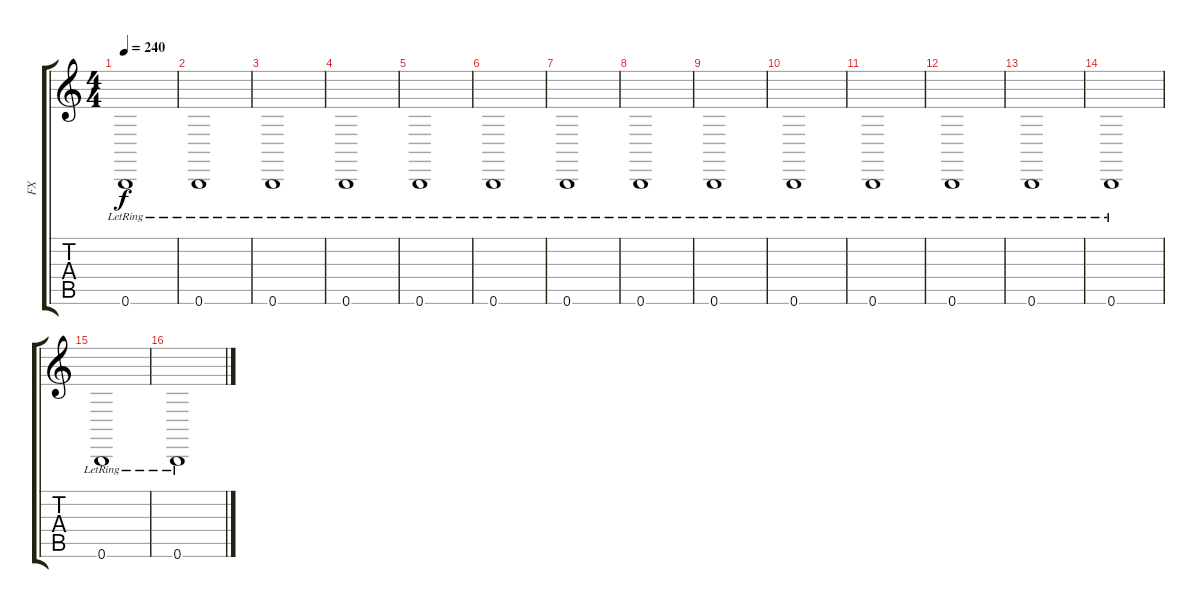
\track ("FX" "FX") {instrument seashore}
\staff {score tabs}
\tuning (Db4 Ab3 E3 B2 Gb2 B1) {hide}
\ts (4 4)
\tempo 240
\clef g2
\ks c
0.6{lr}.1{dy f} |
0.6{lr}.1 |
0.6{lr}.1 |
0.6{lr}.1 |
0.6{lr}.1 |
0.6{lr}.1 |
0.6{lr}.1 |
0.6{lr}.1 |
0.6{lr}.1 |
0.6{lr}.1 |
0.6{lr}.1 |
0.6{lr}.1 |
0.6{lr}.1 |
0.6{lr}.1 |
0.6{lr}.1 |
0.6{lr}.1
